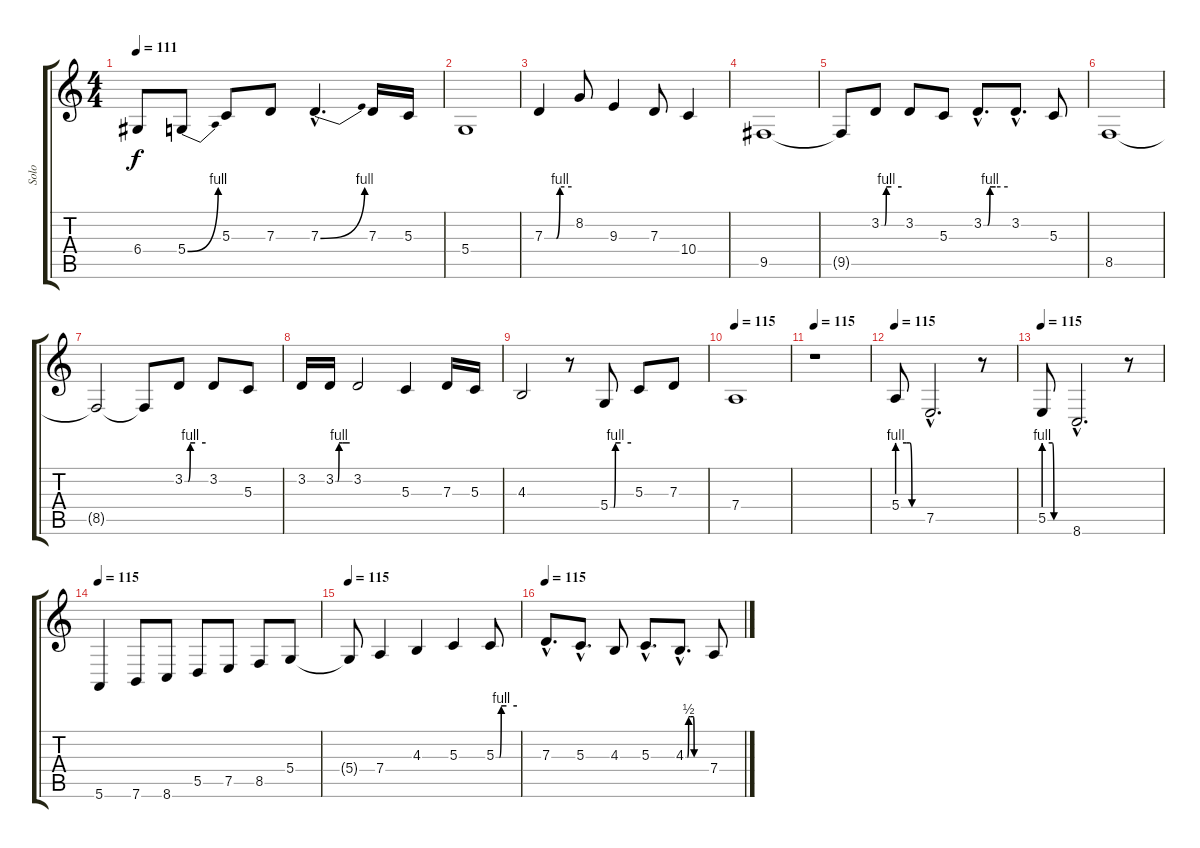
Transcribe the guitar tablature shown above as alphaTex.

\track ("Solo" "Solo") {instrument lead5charang}
\staff {score tabs}
\tuning (E4 B3 G3 D3 A2 E2) {hide}
\ts (4 4)
\tempo 111
\clef g2
\ks c
6.4{t}.8{dy f} 5.4{be (bend 0 0 60 4)}.8 5.3.8 7.3.8 7.3{be (bend 0 0 60 4) hac}.4{d} 7.3.16 5.3.16 |
5.4.1 |
7.3{be (custom 0 0 14 0 24 0 26 0 34 4 60 4)}.4 8.2.8 9.3.4 7.3.8 10.4.4 |
9.5.1 |
9.5{t}.8 3.2{be (custom 0 0 10 0 15 4 30 4 60 4)}.8 3.2.8 5.3.8 3.2{be (custom 0 0 10 0 16 4 30 4 60 4) hac}.8{d} 3.2{hac}.8{d} 5.3.8 |
8.5.1 |
8.5{t}.2 8.5{t}.8 3.2{be (custom 0 0 10 0 16 4 30 4 60 4)}.8 3.2.8 5.3.8 |
3.2.16 3.2{be (custom 0 0 9 0 15 4 30 4 60 4)}.16 3.2.2 5.3.4 7.3.16 5.3.16 |
4.3.2 r.8 5.4{be (custom 0 0 10 0 15 4 30 4 60 4)}.8 5.3.8 7.3.8 |
\tempo 115
7.4.1 |
\tempo 115
r.1 |
\tempo 115
5.4{be (custom 0 4 22 4 30 4 35 0 60 0)}.8 7.5{hac}.2{d} r.8 |
\tempo 115
5.5{be (custom 0 4 20 4 24 0 40 0 60 0)}.8 8.6{hac}.2{d} r.8 |
\tempo 115
5.6.4 7.6.8 8.6.8 5.5.8 7.5.8 8.5.8 5.4.8 |
\tempo 115
5.4{t}.8 7.4.4 4.3.4 5.3.4 5.3{be (custom 0 0 10 0 15 4 30 4 60 4)}.8 |
\tempo 115
7.3{hac}.8{d} 5.3{hac}.8{d} 4.3.8 5.3{hac}.8{d} 4.3{be (custom 0 0 6 0 9 2 15 2 23 2 25 0 43 0 60 0) hac}.8{d} 7.4.8
